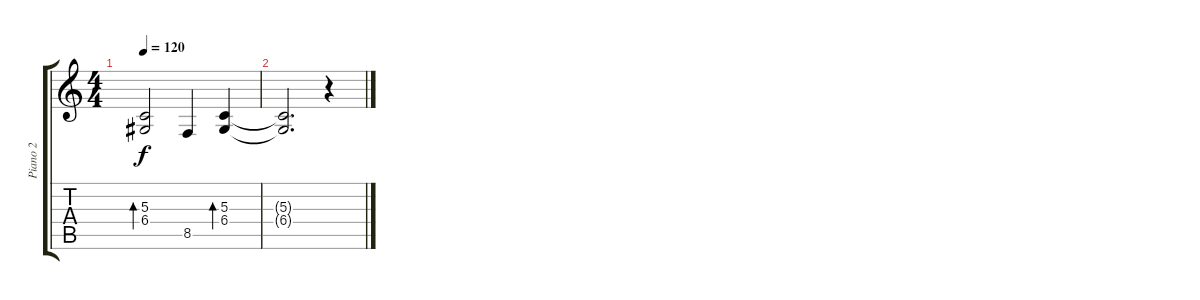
\track ("Piano 2" "Piano 2") {instrument acousticgrandpiano}
\staff {score tabs}
\tuning (E4 B3 G3 D3 A2 E2) {hide}
\ts (4 4)
\tempo 120
\clef g2
\ks c
(5.3 6.4).2{bd 120 dy f} 8.5.4 (5.3 6.4).4{bd 120} |
(5.3{t} 6.4{t}).2{d} r.4
